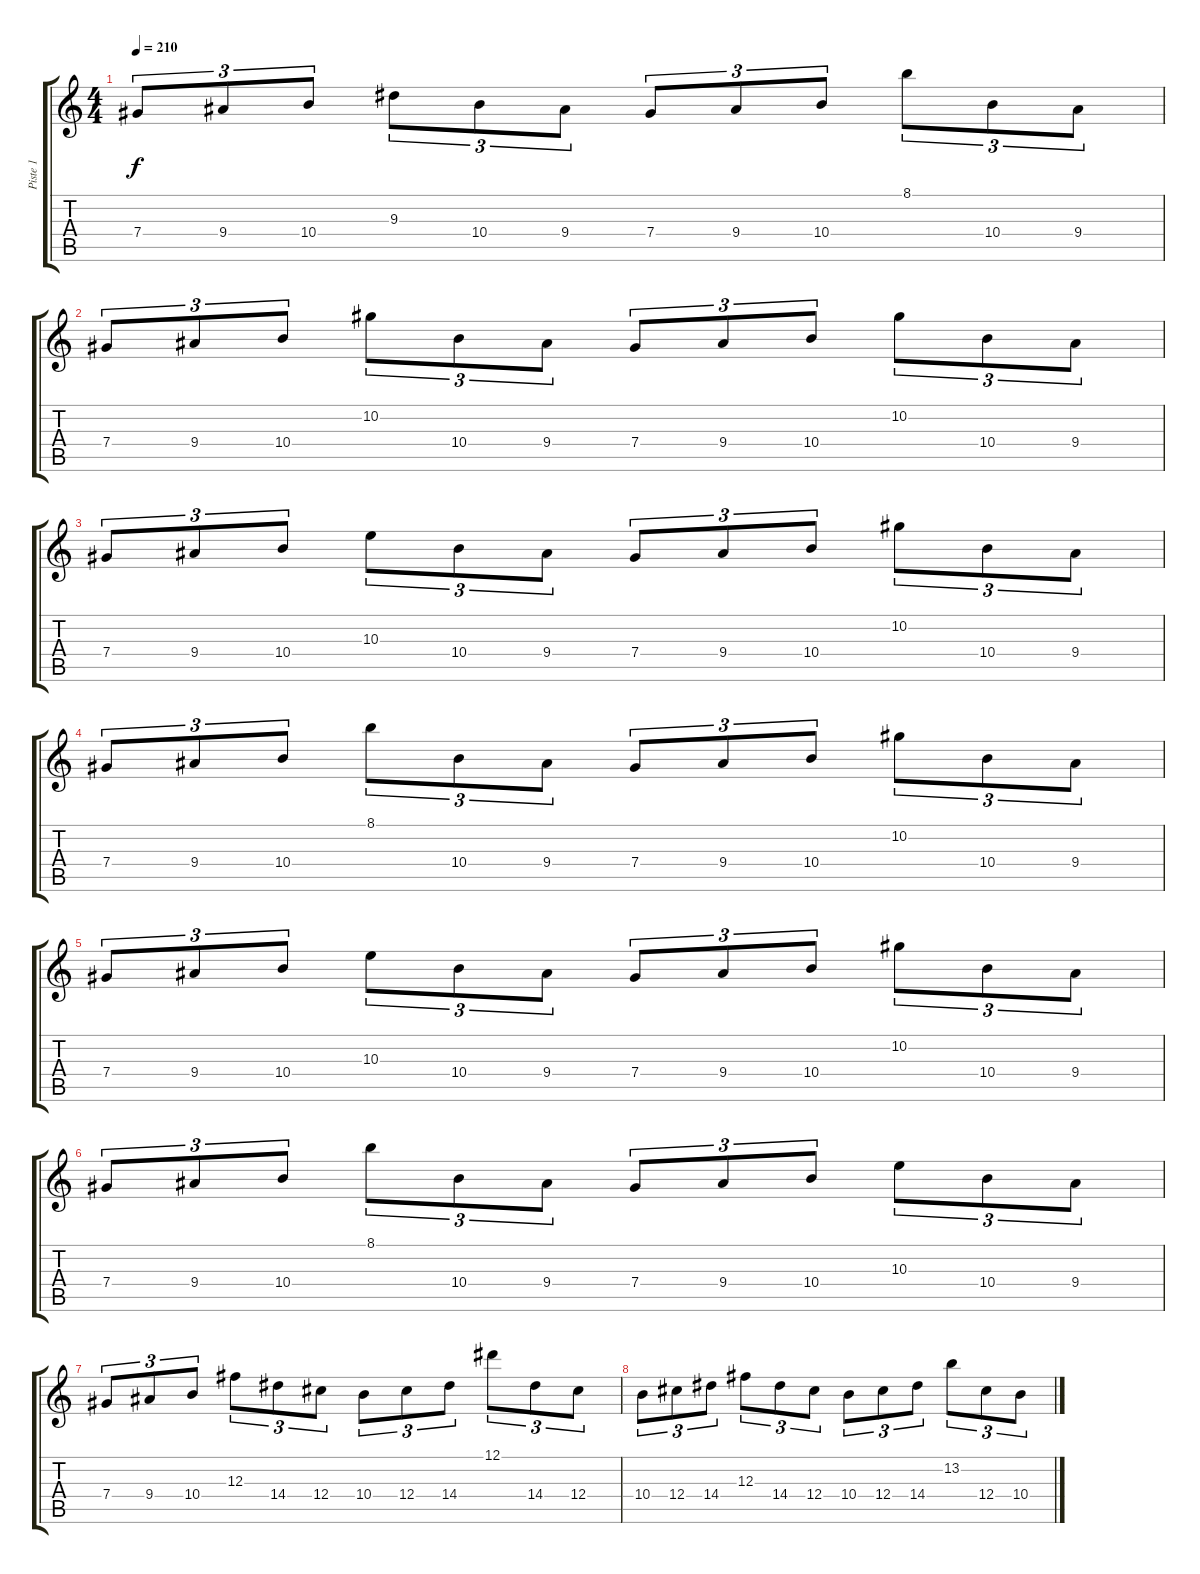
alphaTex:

\track ("Piste 1" "Piste 1") {instrument overdrivenguitar}
\staff {score tabs}
\tuning (Eb4 Bb3 Gb3 Db3 Ab2 Eb2) {hide}
\ts (4 4)
\tempo 210
\clef g2
\ks c
7.4.8{tu (3 2) dy f} 9.4.8{tu (3 2)} 10.4.8{tu (3 2)} 9.3.8{tu (3 2)} 10.4.8{tu (3 2)} 9.4.8{tu (3 2)} 7.4.8{tu (3 2)} 9.4.8{tu (3 2)} 10.4.8{tu (3 2)} 8.1.8{tu (3 2)} 10.4.8{tu (3 2)} 9.4.8{tu (3 2)} |
7.4.8{tu (3 2)} 9.4.8{tu (3 2)} 10.4.8{tu (3 2)} 10.2.8{tu (3 2)} 10.4.8{tu (3 2)} 9.4.8{tu (3 2)} 7.4.8{tu (3 2)} 9.4.8{tu (3 2)} 10.4.8{tu (3 2)} 10.2.8{tu (3 2)} 10.4.8{tu (3 2)} 9.4.8{tu (3 2)} |
7.4.8{tu (3 2)} 9.4.8{tu (3 2)} 10.4.8{tu (3 2)} 10.3.8{tu (3 2)} 10.4.8{tu (3 2)} 9.4.8{tu (3 2)} 7.4.8{tu (3 2)} 9.4.8{tu (3 2)} 10.4.8{tu (3 2)} 10.2.8{tu (3 2)} 10.4.8{tu (3 2)} 9.4.8{tu (3 2)} |
7.4.8{tu (3 2)} 9.4.8{tu (3 2)} 10.4.8{tu (3 2)} 8.1.8{tu (3 2)} 10.4.8{tu (3 2)} 9.4.8{tu (3 2)} 7.4.8{tu (3 2)} 9.4.8{tu (3 2)} 10.4.8{tu (3 2)} 10.2.8{tu (3 2)} 10.4.8{tu (3 2)} 9.4.8{tu (3 2)} |
7.4.8{tu (3 2)} 9.4.8{tu (3 2)} 10.4.8{tu (3 2)} 10.3.8{tu (3 2)} 10.4.8{tu (3 2)} 9.4.8{tu (3 2)} 7.4.8{tu (3 2)} 9.4.8{tu (3 2)} 10.4.8{tu (3 2)} 10.2.8{tu (3 2)} 10.4.8{tu (3 2)} 9.4.8{tu (3 2)} |
7.4.8{tu (3 2)} 9.4.8{tu (3 2)} 10.4.8{tu (3 2)} 8.1.8{tu (3 2)} 10.4.8{tu (3 2)} 9.4.8{tu (3 2)} 7.4.8{tu (3 2)} 9.4.8{tu (3 2)} 10.4.8{tu (3 2)} 10.3.8{tu (3 2)} 10.4.8{tu (3 2)} 9.4.8{tu (3 2)} |
7.4.8{tu (3 2)} 9.4.8{tu (3 2)} 10.4.8{tu (3 2)} 12.3.8{tu (3 2)} 14.4.8{tu (3 2)} 12.4.8{tu (3 2)} 10.4.8{tu (3 2)} 12.4.8{tu (3 2)} 14.4.8{tu (3 2)} 12.1.8{tu (3 2)} 14.4.8{tu (3 2)} 12.4.8{tu (3 2)} |
10.4.8{tu (3 2)} 12.4.8{tu (3 2)} 14.4.8{tu (3 2)} 12.3.8{tu (3 2)} 14.4.8{tu (3 2)} 12.4.8{tu (3 2)} 10.4.8{tu (3 2)} 12.4.8{tu (3 2)} 14.4.8{tu (3 2)} 13.2.8{tu (3 2)} 12.4.8{tu (3 2)} 10.4.8{tu (3 2)}
